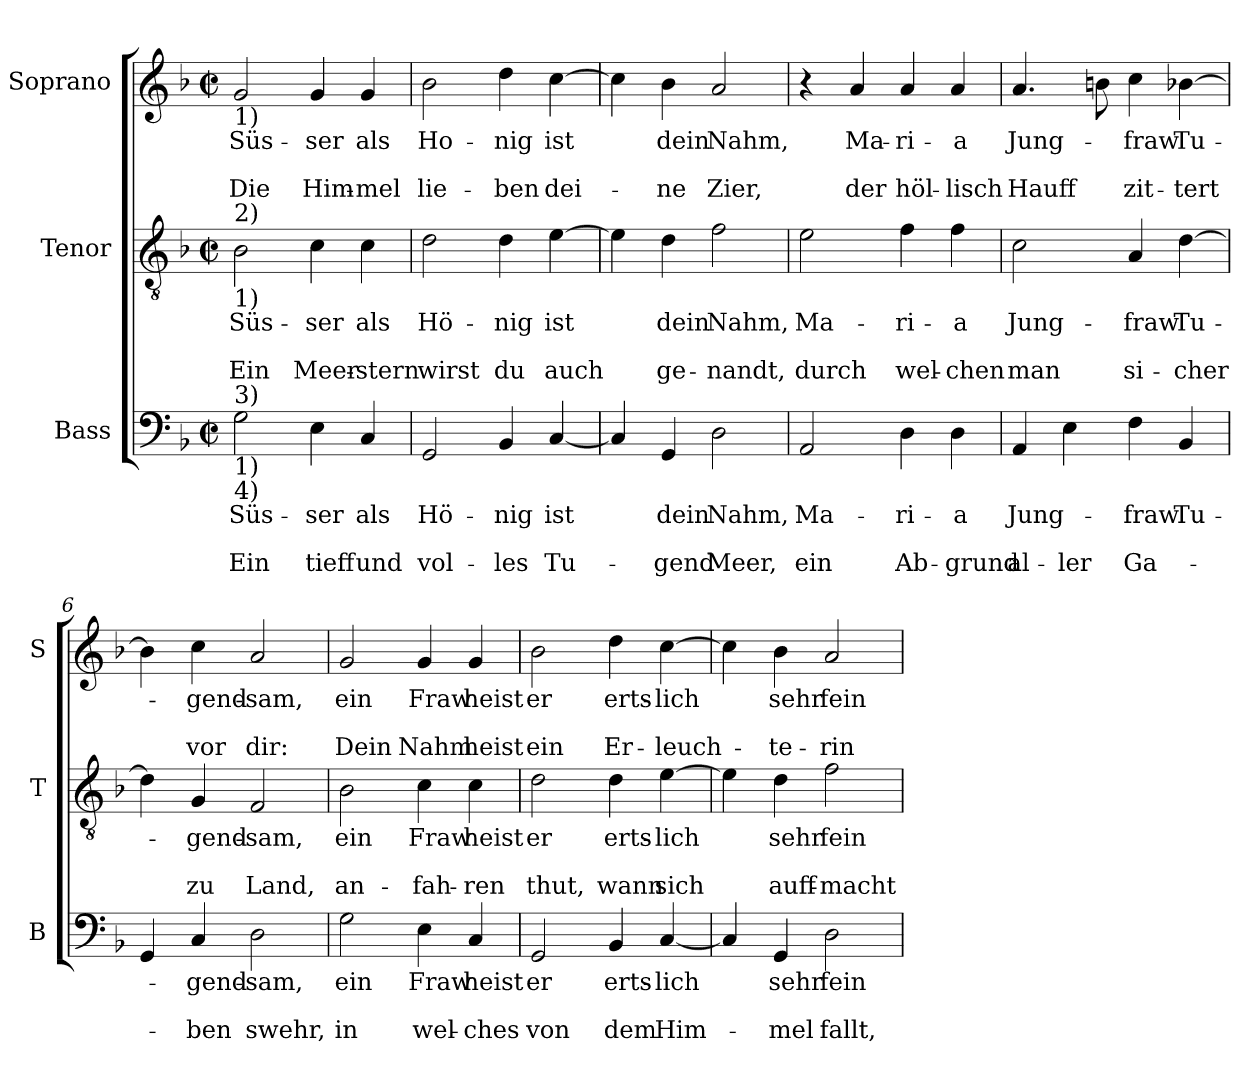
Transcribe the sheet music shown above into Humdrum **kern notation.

**kern	**text	**text	**text	**kern	**text	**text	**text	**kern	**text	**text	**text
*part3	*part3	*part3	*part3	*part2	*part2	*part2	*part2	*part1	*part1	*part1	*part1
*staff3	*staff3	*staff3	*staff3	*staff2	*staff2	*staff2	*staff2	*staff1	*staff1	*staff1	*staff1
*I"Bass	*	*	*	*I"Tenor	*	*	*	*I"Soprano	*	*	*
*I'B	*	*	*	*I'T	*	*	*	*I'S	*	*	*
*clefF4	*	*	*	*clefGv2	*	*	*	*clefG2	*	*	*
*k[b-]	*	*	*	*k[b-]	*	*	*	*k[b-]	*	*	*
*F:	*	*	*	*F:	*	*	*	*F:	*	*	*
*M2/2	*	*	*	*M2/2	*	*	*	*M2/2	*	*	*
*met(c|)	*	*	*	*met(c|)	*	*	*	*met(c|)	*	*	*
=1	=1	=1	=1	=1	=1	=1	=1	=1	=1	=1	=1
!	!	!	!	!	!	!	!	!LO:TX:b:t=1)	!	!	!
!	!	!	!	!LO:TX:a:t=2)	!	!	!	!	!	!	!
!	!	!	!	!LO:TX:b:t=1)	!	!	!	!	!	!	!
!LO:TX:a:t=3)	!	!	!	!	!	!	!	!	!	!	!
!LO:TX:b:t=1)	!	!	!	!	!	!	!	!	!	!	!
!LO:TX:b:t=4)	!	!	!	!	!	!	!	!	!	!	!
!	!LO:LY:b	!	!LO:LY:b	!	!LO:LY:b	!	!LO:LY:b	!	!LO:LY:b	!	!LO:LY:b
2G\	Süs-	.	Ein	2B-\	Süs-	.	Ein	2g/	Süs-	.	Die
!	!LO:LY:b	!	!LO:LY:b	!	!LO:LY:b	!	!LO:LY:b	!	!LO:LY:b	!	!LO:LY:b
4E\	-ser	.	tieff	4c\	-ser	.	Meer-	4g/	-ser	.	Him-
!	!LO:LY:b	!	!LO:LY:b	!	!LO:LY:b	!	!LO:LY:b	!	!LO:LY:b	!	!LO:LY:b
4C/	als	.	und	4c\	als	.	-stern	4g/	als	.	-mel
=2	=2	=2	=2	=2	=2	=2	=2	=2	=2	=2	=2
!	!LO:LY:b	!	!LO:LY:b	!	!LO:LY:b	!	!LO:LY:b	!	!LO:LY:b	!	!LO:LY:b
2GG/	Hö-	.	vol-	2d\	Hö-	.	wirst	2b-\	Ho-	.	lie-
!	!LO:LY:b	!	!LO:LY:b	!	!LO:LY:b	!	!LO:LY:b	!	!LO:LY:b	!	!LO:LY:b
4BB-/	-nig	.	-les	4d\	-nig	.	du	4dd\	-nig	.	-ben
!	!LO:LY:b	!	!LO:LY:b	!	!LO:LY:b	!	!LO:LY:b	!	!LO:LY:b	!	!LO:LY:b
[4C/	ist	.	Tu-	[4e\	ist	.	auch	[4cc\	ist	.	dei-
=3	=3	=3	=3	=3	=3	=3	=3	=3	=3	=3	=3
4C/]	.	.	.	4e\]	.	.	.	4cc\]	.	.	.
!	!LO:LY:b	!	!LO:LY:b	!	!LO:LY:b	!	!LO:LY:b	!	!LO:LY:b	!	!LO:LY:b
4GG/	dein	.	-gend	4d\	dein	.	ge-	4b-\	dein	.	-ne
!	!LO:LY:b	!	!LO:LY:b	!	!LO:LY:b	!	!LO:LY:b	!	!LO:LY:b	!	!LO:LY:b
2D\	Nahm,	.	Meer,	2f\	Nahm,	.	-nandt,	2a/	Nahm,	.	Zier,
=4	=4	=4	=4	=4	=4	=4	=4	=4	=4	=4	=4
!	!LO:LY:b	!	!LO:LY:b	!	!LO:LY:b	!	!LO:LY:b	!	!	!	!
2AA/	Ma-	.	ein	2e\	Ma-	.	durch	4r	.	.	.
!	!	!	!	!	!	!	!	!	!LO:LY:b	!	!LO:LY:b
.	.	.	.	.	.	.	.	4a/	Ma-	.	der
!	!LO:LY:b	!	!LO:LY:b	!	!LO:LY:b	!	!LO:LY:b	!	!LO:LY:b	!	!LO:LY:b
4D\	-ri-	.	Ab-	4f\	-ri-	.	wel-	4a/	-ri-	.	höl-
!	!LO:LY:b	!	!LO:LY:b	!	!LO:LY:b	!	!LO:LY:b	!	!LO:LY:b	!	!LO:LY:b
4D\	-a	.	-grund	4f\	-a	.	-chen	4a/	-a	.	-lisch
!!LO:LB:g=z
=5	=5	=5	=5	=5	=5	=5	=5	=5	=5	=5	=5
!	!LO:LY:b	!	!LO:LY:b	!	!LO:LY:b	!	!LO:LY:b	!	!LO:LY:b	!	!LO:LY:b
4AA/	Jung-	.	al-	2c\	Jung-	.	man	4.a/	Jung-	.	Hauff
!	!	!	!LO:LY:b	!	!	!	!	!	!	!	!
4E\	.	.	-ler	.	.	.	.	.	.	.	.
.	.	.	.	.	.	.	.	8bn\	.	.	.
!	!LO:LY:b	!	!LO:LY:b	!	!LO:LY:b	!	!LO:LY:b	!	!LO:LY:b	!	!LO:LY:b
4F\	-fraw	.	Ga-	4A/	-fraw	.	si-	4cc\	-fraw	.	zit-
!	!LO:LY:b	!	!	!	!LO:LY:b	!	!LO:LY:b	!	!LO:LY:b	!	!LO:LY:b
4BB-/	Tu-	.	.	[4d\	Tu-	.	-cher	[4b-X\	Tu-	.	-tert
=6	=6	=6	=6	=6	=6	=6	=6	=6	=6	=6	=6
4GG/	.	.	.	4d\]	.	.	.	4b-\]	.	.	.
!	!LO:LY:b	!	!LO:LY:b	!	!LO:LY:b	!	!LO:LY:b	!	!LO:LY:b	!	!LO:LY:b
4C/	-gend-	.	-ben	4G/	-gend-	.	zu	4cc\	-gend-	.	vor
!	!LO:LY:b	!	!LO:LY:b	!	!LO:LY:b	!	!LO:LY:b	!	!LO:LY:b	!	!LO:LY:b
2D\	-sam,	.	swehr,	2F/	-sam,	.	Land,	2a/	-sam,	.	dir:
=7	=7	=7	=7	=7	=7	=7	=7	=7	=7	=7	=7
!	!LO:LY:b	!	!LO:LY:b	!	!LO:LY:b	!	!LO:LY:b	!	!LO:LY:b	!	!LO:LY:b
2G\	ein	.	in	2B-\	ein	.	an-	2g/	ein	.	Dein
!	!LO:LY:b	!	!LO:LY:b	!	!LO:LY:b	!	!LO:LY:b	!	!LO:LY:b	!	!LO:LY:b
4E\	Fraw	.	wel-	4c\	Fraw	.	-fah-	4g/	Fraw	.	Nahm
!	!LO:LY:b	!	!LO:LY:b	!	!LO:LY:b	!	!LO:LY:b	!	!LO:LY:b	!	!LO:LY:b
4C/	heist	.	-ches	4c\	heist	.	-ren	4g/	heist	.	heist
=8	=8	=8	=8	=8	=8	=8	=8	=8	=8	=8	=8
!	!LO:LY:b	!	!LO:LY:b	!	!LO:LY:b	!	!LO:LY:b	!	!LO:LY:b	!	!LO:LY:b
2GG/	er	.	von	2d\	er	.	thut,	2b-\	er	.	ein
!	!LO:LY:b	!	!LO:LY:b	!	!LO:LY:b	!	!LO:LY:b	!	!LO:LY:b	!	!LO:LY:b
4BB-/	erts-	.	dem	4d\	erts-	.	wann	4dd\	erts-	.	Er-
!	!LO:LY:b	!	!LO:LY:b	!	!LO:LY:b	!	!LO:LY:b	!	!LO:LY:b	!	!LO:LY:b
[4C/	-lich	.	Him-	[4e\	-lich	.	sich	[4cc\	-lich	.	-leuch-
=9	=9	=9	=9	=9	=9	=9	=9	=9	=9	=9	=9
4C/]	.	.	.	4e\]	.	.	.	4cc\]	.	.	.
!	!LO:LY:b	!	!LO:LY:b	!	!LO:LY:b	!	!LO:LY:b	!	!LO:LY:b	!	!LO:LY:b
4GG/	sehr	.	-mel	4d\	sehr	.	auff-	4b-\	sehr	.	-te-
!	!LO:LY:b	!	!LO:LY:b	!	!LO:LY:b	!	!LO:LY:b	!	!LO:LY:b	!	!LO:LY:b
2D\	fein	.	fallt,	2f\	fein	.	-macht	2a/	fein	.	-rin
=	=	=	=	=	=	=	=	=	=	=	=
*-	*-	*-	*-	*-	*-	*-	*-	*-	*-	*-	*-
